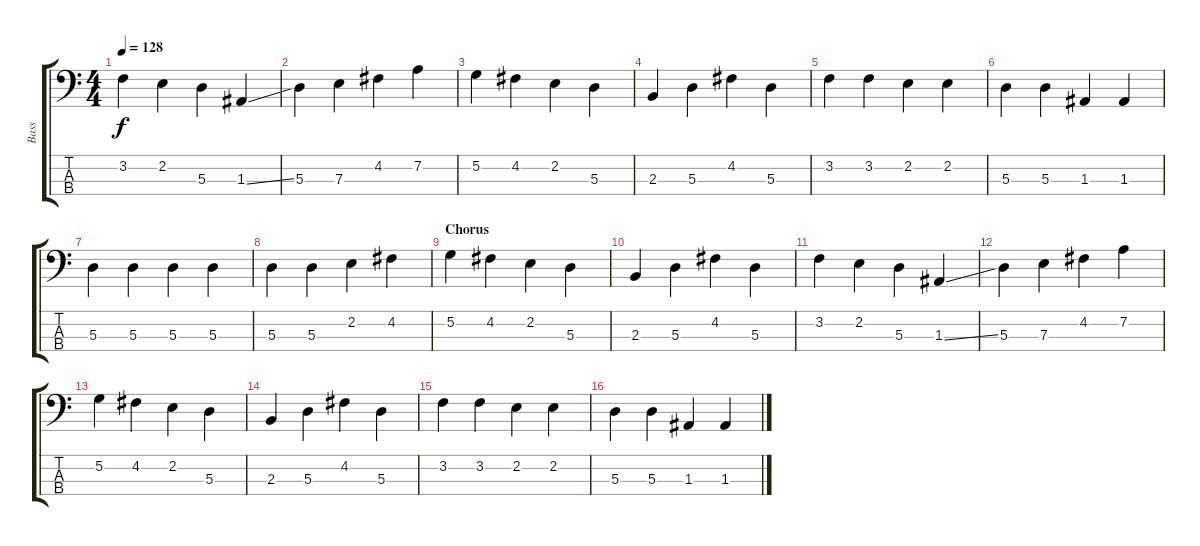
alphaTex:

\track ("Bass" "Bass") {instrument electricbassfinger}
\staff {score tabs}
\tuning (G2 D2 A1 E1) {hide}
\ts (4 4)
\tempo 128
\clef f4
\ks c
3.2.4{dy f} 2.2.4 5.3.4 1.3{ss}.4 |
5.3.4 7.3.4 4.2.4 7.2.4 |
5.2.4 4.2.4 2.2.4 5.3.4 |
2.3.4 5.3.4 4.2.4 5.3.4 |
3.2.4 3.2.4 2.2.4 2.2.4 |
5.3.4 5.3.4 1.3.4 1.3.4 |
5.3.4 5.3.4 5.3.4 5.3.4 |
5.3.4 5.3.4 2.2.4 4.2.4 |
\section ("" "Chorus")
5.2.4 4.2.4 2.2.4 5.3.4 |
2.3.4 5.3.4 4.2.4 5.3.4 |
3.2.4 2.2.4 5.3.4 1.3{ss}.4 |
5.3.4 7.3.4 4.2.4 7.2.4 |
5.2.4 4.2.4 2.2.4 5.3.4 |
2.3.4 5.3.4 4.2.4 5.3.4 |
3.2.4 3.2.4 2.2.4 2.2.4 |
5.3.4 5.3.4 1.3.4 1.3.4
